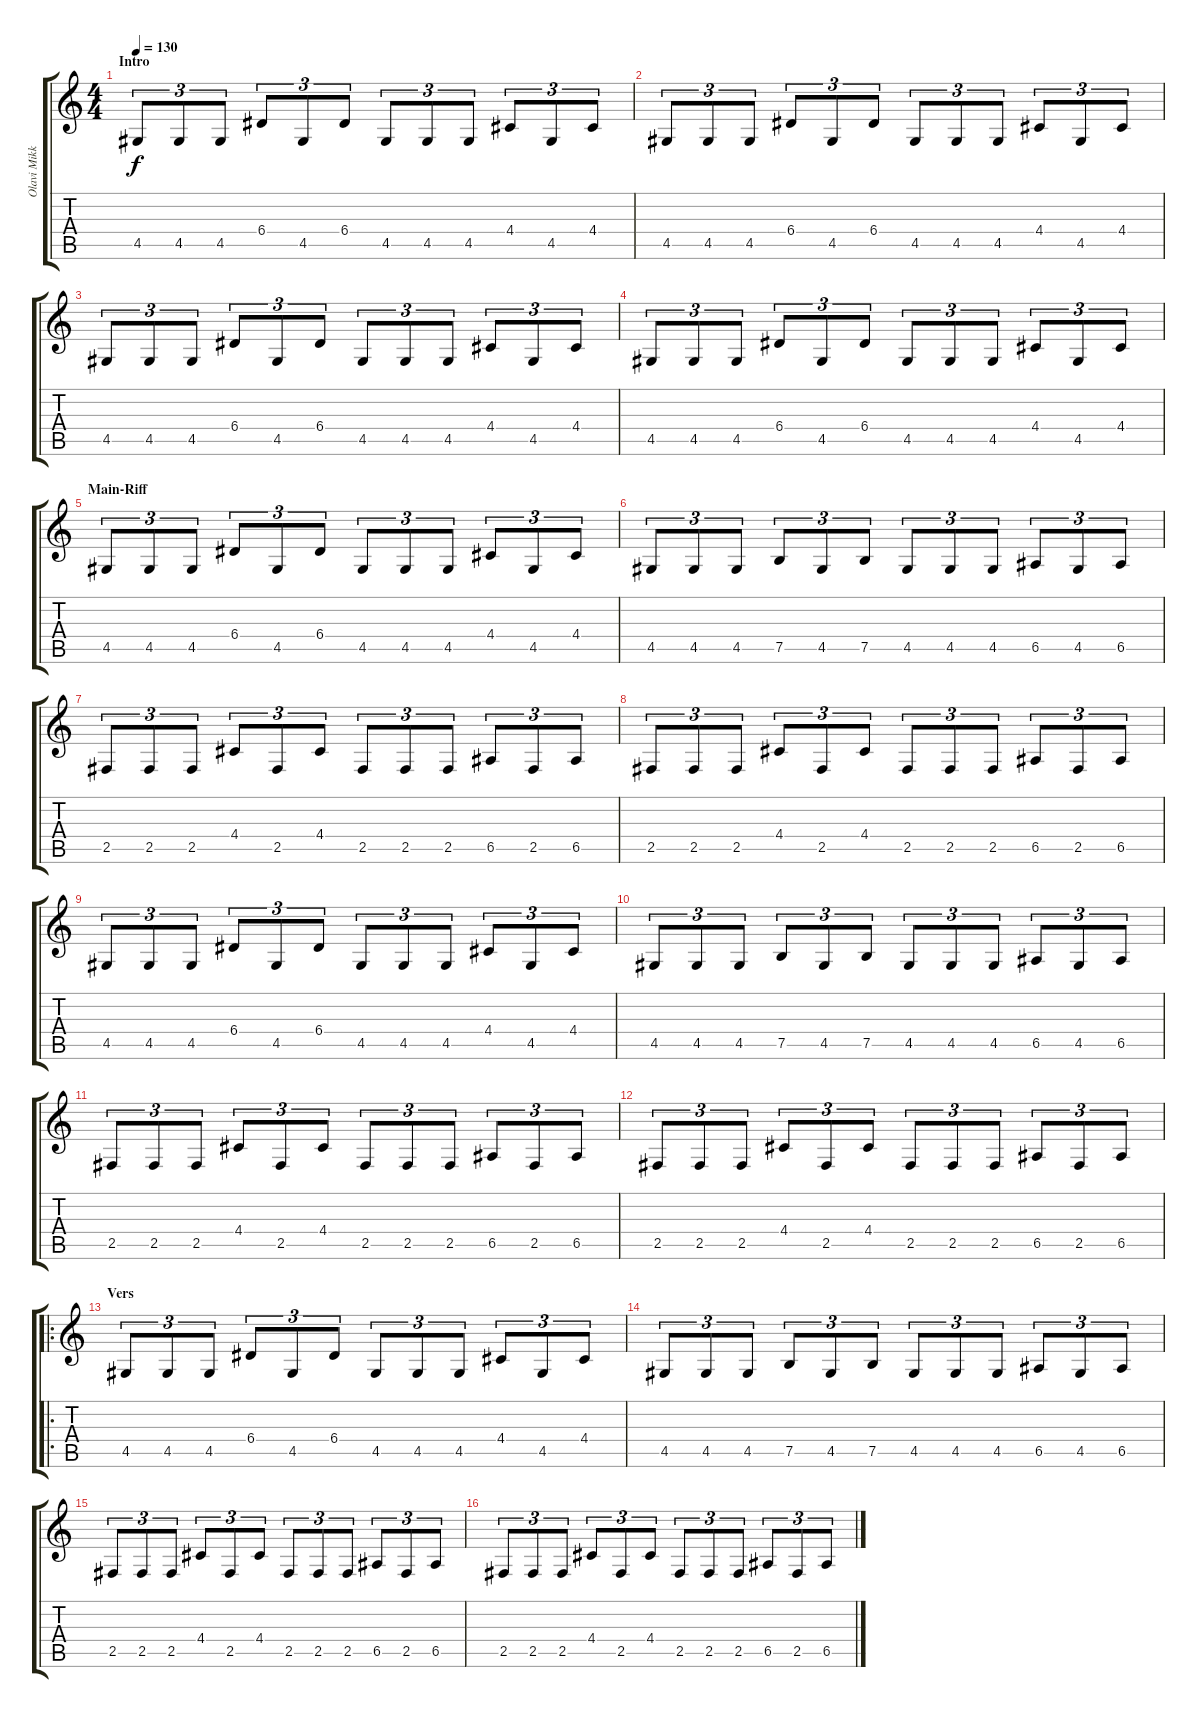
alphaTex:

\track ("Olavi Mikkonen" "Olavi Mikk") {instrument distortionguitar}
\staff {score tabs}
\tuning (B3 G3 D3 A2 E2 B1) {hide}
\ts (4 4)
\section ("" "Intro")
\tempo 130
\clef g2
\ks c
4.5.8{tu (3 2) dy f instrument distortionguitar} 4.5.8{tu (3 2)} 4.5.8{tu (3 2)} 6.4.8{tu (3 2)} 4.5.8{tu (3 2)} 6.4.8{tu (3 2)} 4.5.8{tu (3 2)} 4.5.8{tu (3 2)} 4.5.8{tu (3 2)} 4.4.8{tu (3 2)} 4.5.8{tu (3 2)} 4.4.8{tu (3 2)} |
4.5.8{tu (3 2)} 4.5.8{tu (3 2)} 4.5.8{tu (3 2)} 6.4.8{tu (3 2)} 4.5.8{tu (3 2)} 6.4.8{tu (3 2)} 4.5.8{tu (3 2)} 4.5.8{tu (3 2)} 4.5.8{tu (3 2)} 4.4.8{tu (3 2)} 4.5.8{tu (3 2)} 4.4.8{tu (3 2)} |
4.5.8{tu (3 2)} 4.5.8{tu (3 2)} 4.5.8{tu (3 2)} 6.4.8{tu (3 2)} 4.5.8{tu (3 2)} 6.4.8{tu (3 2)} 4.5.8{tu (3 2)} 4.5.8{tu (3 2)} 4.5.8{tu (3 2)} 4.4.8{tu (3 2)} 4.5.8{tu (3 2)} 4.4.8{tu (3 2)} |
4.5.8{tu (3 2)} 4.5.8{tu (3 2)} 4.5.8{tu (3 2)} 6.4.8{tu (3 2)} 4.5.8{tu (3 2)} 6.4.8{tu (3 2)} 4.5.8{tu (3 2)} 4.5.8{tu (3 2)} 4.5.8{tu (3 2)} 4.4.8{tu (3 2)} 4.5.8{tu (3 2)} 4.4.8{tu (3 2)} |
\section ("" "Main-Riff")
4.5.8{tu (3 2)} 4.5.8{tu (3 2)} 4.5.8{tu (3 2)} 6.4.8{tu (3 2)} 4.5.8{tu (3 2)} 6.4.8{tu (3 2)} 4.5.8{tu (3 2)} 4.5.8{tu (3 2)} 4.5.8{tu (3 2)} 4.4.8{tu (3 2)} 4.5.8{tu (3 2)} 4.4.8{tu (3 2)} |
4.5.8{tu (3 2)} 4.5.8{tu (3 2)} 4.5.8{tu (3 2)} 7.5.8{tu (3 2)} 4.5.8{tu (3 2)} 7.5.8{tu (3 2)} 4.5.8{tu (3 2)} 4.5.8{tu (3 2)} 4.5.8{tu (3 2)} 6.5.8{tu (3 2)} 4.5.8{tu (3 2)} 6.5.8{tu (3 2)} |
2.5.8{tu (3 2)} 2.5.8{tu (3 2)} 2.5.8{tu (3 2)} 4.4.8{tu (3 2)} 2.5.8{tu (3 2)} 4.4.8{tu (3 2)} 2.5.8{tu (3 2)} 2.5.8{tu (3 2)} 2.5.8{tu (3 2)} 6.5.8{tu (3 2)} 2.5.8{tu (3 2)} 6.5.8{tu (3 2)} |
2.5.8{tu (3 2)} 2.5.8{tu (3 2)} 2.5.8{tu (3 2)} 4.4.8{tu (3 2)} 2.5.8{tu (3 2)} 4.4.8{tu (3 2)} 2.5.8{tu (3 2)} 2.5.8{tu (3 2)} 2.5.8{tu (3 2)} 6.5.8{tu (3 2)} 2.5.8{tu (3 2)} 6.5.8{tu (3 2)} |
4.5.8{tu (3 2)} 4.5.8{tu (3 2)} 4.5.8{tu (3 2)} 6.4.8{tu (3 2)} 4.5.8{tu (3 2)} 6.4.8{tu (3 2)} 4.5.8{tu (3 2)} 4.5.8{tu (3 2)} 4.5.8{tu (3 2)} 4.4.8{tu (3 2)} 4.5.8{tu (3 2)} 4.4.8{tu (3 2)} |
4.5.8{tu (3 2)} 4.5.8{tu (3 2)} 4.5.8{tu (3 2)} 7.5.8{tu (3 2)} 4.5.8{tu (3 2)} 7.5.8{tu (3 2)} 4.5.8{tu (3 2)} 4.5.8{tu (3 2)} 4.5.8{tu (3 2)} 6.5.8{tu (3 2)} 4.5.8{tu (3 2)} 6.5.8{tu (3 2)} |
2.5.8{tu (3 2)} 2.5.8{tu (3 2)} 2.5.8{tu (3 2)} 4.4.8{tu (3 2)} 2.5.8{tu (3 2)} 4.4.8{tu (3 2)} 2.5.8{tu (3 2)} 2.5.8{tu (3 2)} 2.5.8{tu (3 2)} 6.5.8{tu (3 2)} 2.5.8{tu (3 2)} 6.5.8{tu (3 2)} |
2.5.8{tu (3 2)} 2.5.8{tu (3 2)} 2.5.8{tu (3 2)} 4.4.8{tu (3 2)} 2.5.8{tu (3 2)} 4.4.8{tu (3 2)} 2.5.8{tu (3 2)} 2.5.8{tu (3 2)} 2.5.8{tu (3 2)} 6.5.8{tu (3 2)} 2.5.8{tu (3 2)} 6.5.8{tu (3 2)} |
\ro
\section ("" "Vers")
4.5.8{tu (3 2)} 4.5.8{tu (3 2)} 4.5.8{tu (3 2)} 6.4.8{tu (3 2)} 4.5.8{tu (3 2)} 6.4.8{tu (3 2)} 4.5.8{tu (3 2)} 4.5.8{tu (3 2)} 4.5.8{tu (3 2)} 4.4.8{tu (3 2)} 4.5.8{tu (3 2)} 4.4.8{tu (3 2)} |
4.5.8{tu (3 2)} 4.5.8{tu (3 2)} 4.5.8{tu (3 2)} 7.5.8{tu (3 2)} 4.5.8{tu (3 2)} 7.5.8{tu (3 2)} 4.5.8{tu (3 2)} 4.5.8{tu (3 2)} 4.5.8{tu (3 2)} 6.5.8{tu (3 2)} 4.5.8{tu (3 2)} 6.5.8{tu (3 2)} |
2.5.8{tu (3 2)} 2.5.8{tu (3 2)} 2.5.8{tu (3 2)} 4.4.8{tu (3 2)} 2.5.8{tu (3 2)} 4.4.8{tu (3 2)} 2.5.8{tu (3 2)} 2.5.8{tu (3 2)} 2.5.8{tu (3 2)} 6.5.8{tu (3 2)} 2.5.8{tu (3 2)} 6.5.8{tu (3 2)} |
2.5.8{tu (3 2)} 2.5.8{tu (3 2)} 2.5.8{tu (3 2)} 4.4.8{tu (3 2)} 2.5.8{tu (3 2)} 4.4.8{tu (3 2)} 2.5.8{tu (3 2)} 2.5.8{tu (3 2)} 2.5.8{tu (3 2)} 6.5.8{tu (3 2)} 2.5.8{tu (3 2)} 6.5.8{tu (3 2)}
